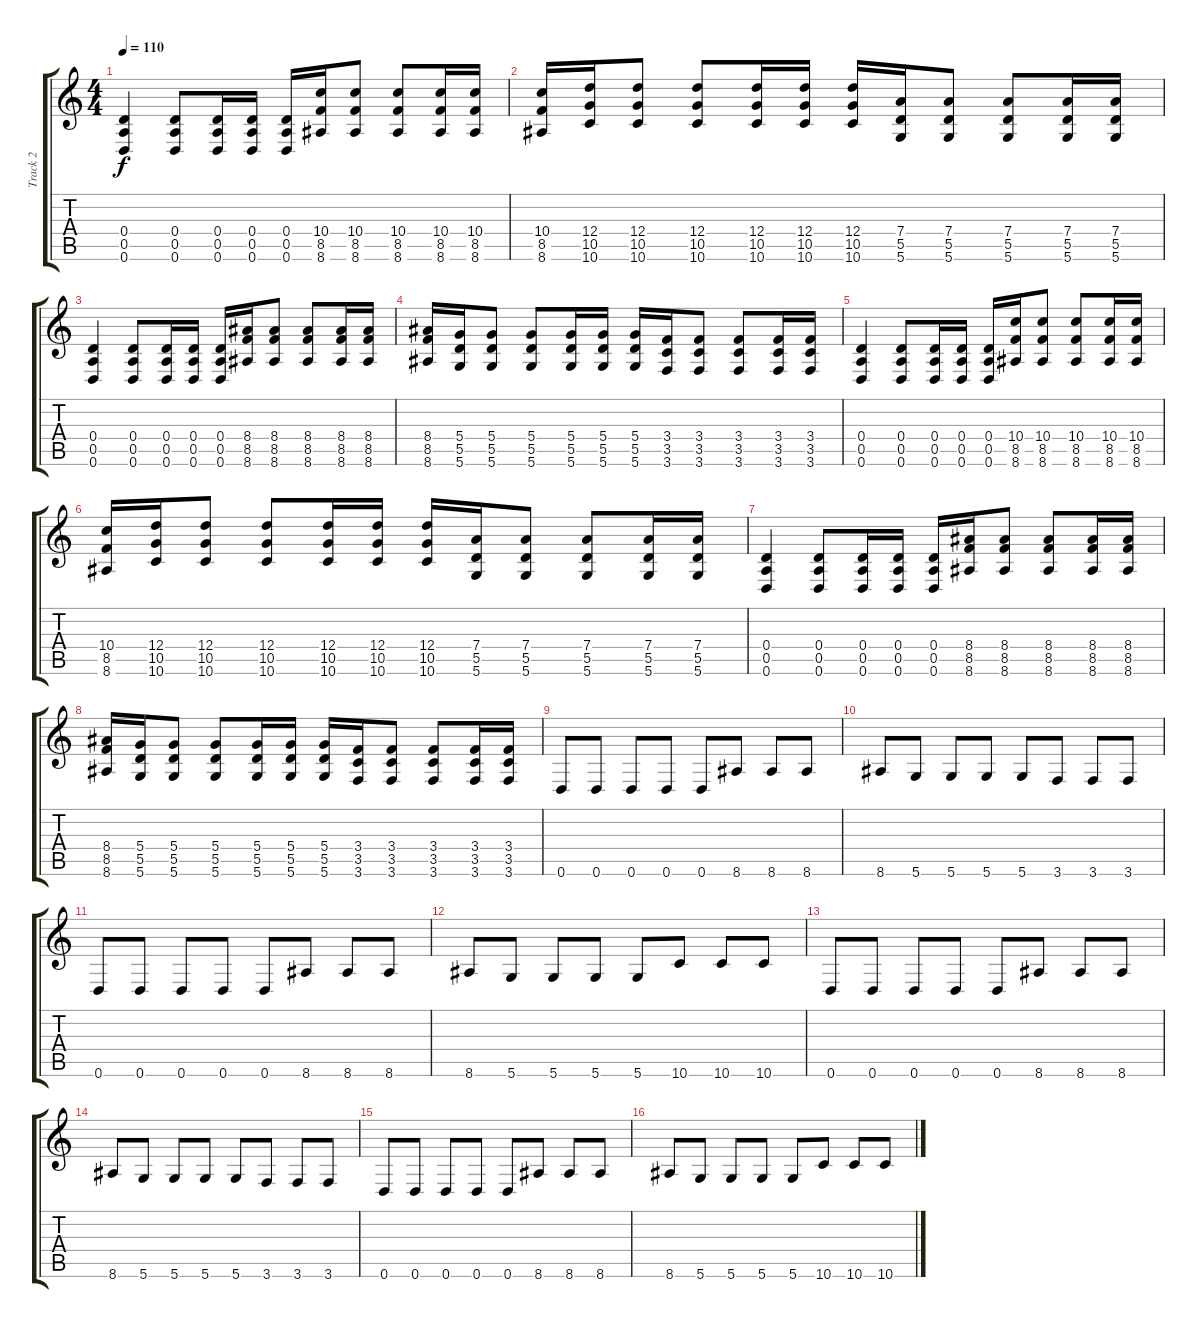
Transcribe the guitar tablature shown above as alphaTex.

\track ("Track 2" "Track 2") {instrument overdrivenguitar}
\staff {score tabs}
\tuning (E4 B3 G3 D3 A2 D2) {hide}
\ts (4 4)
\tempo 110
\clef g2
\ks c
(0.4 0.5 0.6).4{dy f volume 11 instrument overdrivenguitar} (0.4 0.5 0.6).8 (0.4 0.5 0.6).16 (0.4 0.5 0.6).16 (0.4 0.5 0.6).16 (10.4 8.5 8.6).16 (10.4 8.5 8.6).8 (10.4 8.5 8.6).8 (10.4 8.5 8.6).16 (10.4 8.5 8.6).16 |
(10.4 8.5 8.6).16 (12.4 10.5 10.6).16 (12.4 10.5 10.6).8 (12.4 10.5 10.6).8 (12.4 10.5 10.6).16 (12.4 10.5 10.6).16 (12.4 10.5 10.6).16 (7.4 5.5 5.6).16 (7.4 5.5 5.6).8 (7.4 5.5 5.6).8 (7.4 5.5 5.6).16 (7.4 5.5 5.6).16 |
(0.4 0.5 0.6).4 (0.4 0.5 0.6).8 (0.4 0.5 0.6).16 (0.4 0.5 0.6).16 (0.4 0.5 0.6).16 (8.4 8.5 8.6).16 (8.4 8.5 8.6).8 (8.4 8.5 8.6).8 (8.4 8.5 8.6).16 (8.4 8.5 8.6).16 |
(8.4 8.5 8.6).16 (5.4 5.5 5.6).16 (5.4 5.5 5.6).8 (5.4 5.5 5.6).8 (5.4 5.5 5.6).16 (5.4 5.5 5.6).16 (5.4 5.5 5.6).16 (3.4 3.5 3.6).16 (3.4 3.5 3.6).8 (3.4 3.5 3.6).8 (3.4 3.5 3.6).16 (3.4 3.5 3.6).16 |
(0.4 0.5 0.6).4{volume 11} (0.4 0.5 0.6).8 (0.4 0.5 0.6).16 (0.4 0.5 0.6).16 (0.4 0.5 0.6).16 (10.4 8.5 8.6).16 (10.4 8.5 8.6).8 (10.4 8.5 8.6).8 (10.4 8.5 8.6).16 (10.4 8.5 8.6).16 |
(10.4 8.5 8.6).16 (12.4 10.5 10.6).16 (12.4 10.5 10.6).8 (12.4 10.5 10.6).8 (12.4 10.5 10.6).16 (12.4 10.5 10.6).16 (12.4 10.5 10.6).16 (7.4 5.5 5.6).16 (7.4 5.5 5.6).8 (7.4 5.5 5.6).8 (7.4 5.5 5.6).16 (7.4 5.5 5.6).16 |
(0.4 0.5 0.6).4 (0.4 0.5 0.6).8 (0.4 0.5 0.6).16 (0.4 0.5 0.6).16 (0.4 0.5 0.6).16 (8.4 8.5 8.6).16 (8.4 8.5 8.6).8 (8.4 8.5 8.6).8 (8.4 8.5 8.6).16 (8.4 8.5 8.6).16 |
(8.4 8.5 8.6).16 (5.4 5.5 5.6).16 (5.4 5.5 5.6).8 (5.4 5.5 5.6).8 (5.4 5.5 5.6).16 (5.4 5.5 5.6).16 (5.4 5.5 5.6).16 (3.4 3.5 3.6).16 (3.4 3.5 3.6).8 (3.4 3.5 3.6).8 (3.4 3.5 3.6).16 (3.4 3.5 3.6).16 |
0.6.8{instrument electricguitarclean} 0.6.8 0.6.8 0.6.8 0.6.8 8.6.8 8.6.8 8.6.8 |
8.6.8 5.6.8 5.6.8 5.6.8 5.6.8 3.6.8 3.6.8 3.6.8 |
0.6.8 0.6.8 0.6.8 0.6.8 0.6.8 8.6.8 8.6.8 8.6.8 |
8.6.8 5.6.8 5.6.8 5.6.8 5.6.8 10.6.8 10.6.8 10.6.8 |
0.6.8 0.6.8 0.6.8 0.6.8 0.6.8 8.6.8 8.6.8 8.6.8 |
8.6.8 5.6.8 5.6.8 5.6.8 5.6.8 3.6.8 3.6.8 3.6.8 |
0.6.8 0.6.8 0.6.8 0.6.8 0.6.8 8.6.8 8.6.8 8.6.8 |
8.6.8 5.6.8 5.6.8 5.6.8 5.6.8 10.6.8 10.6.8 10.6.8
